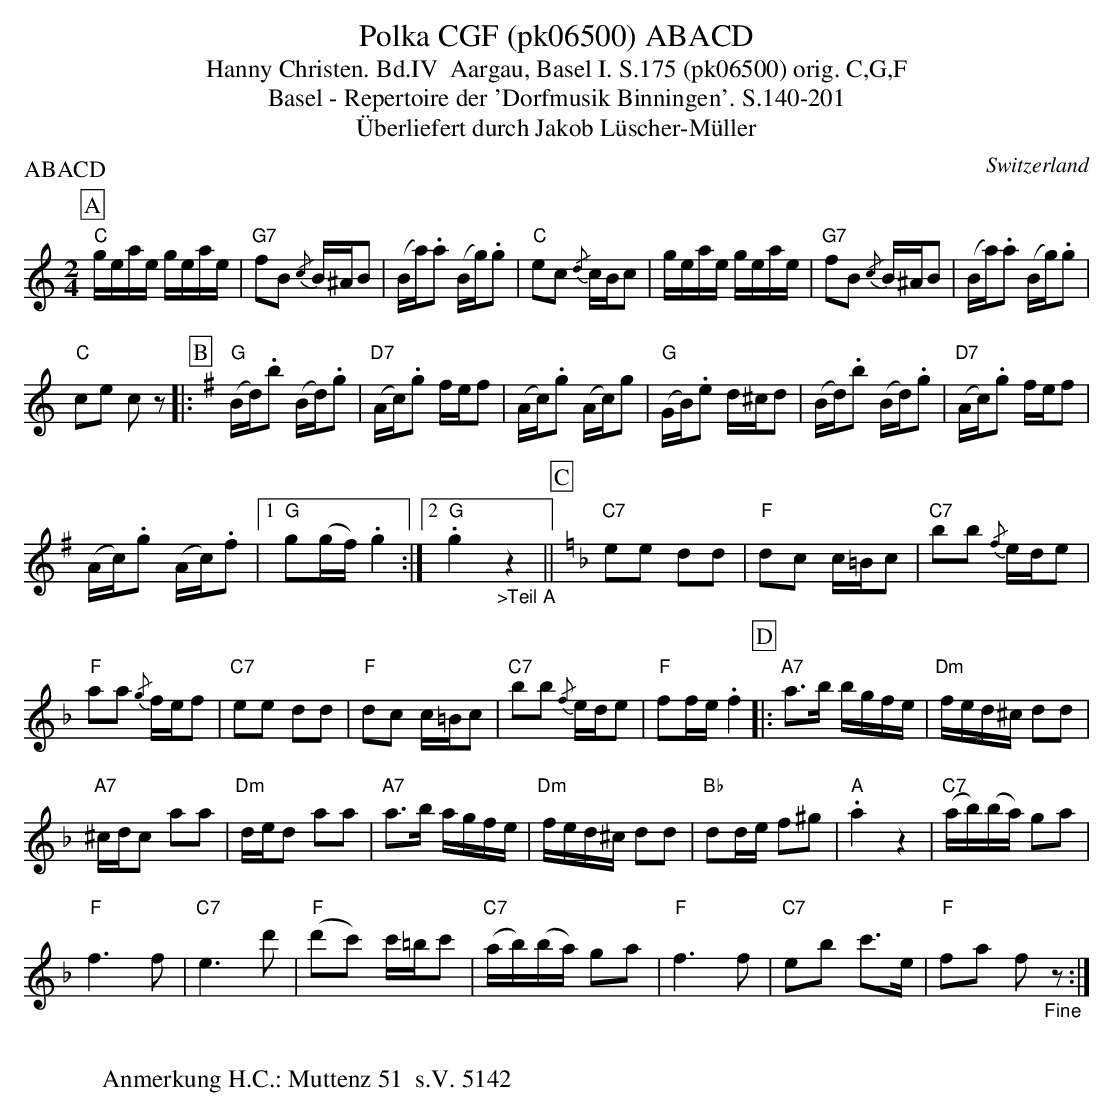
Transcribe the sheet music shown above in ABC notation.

X:1
T:Polka CGF (pk06500) ABACD
T:Hanny Christen. Bd.IV  Aargau, Basel I. S.175 (pk06500) orig. C,G,F
T: Basel - Repertoire der 'Dorfmusik Binningen'. S.140-201
T:Überliefert durch Jakob Lüscher-Müller
P:ABACD
M:2/4
L:1/16
O:Switzerland
K:C major
[P:A] "C"geae geae | "G7"f2B2 {/c}B^AB2 | (Ba).a2 (Bg).g2 | "C"e2c2 {/d}cBc2 | geae geae | "G7"f2B2 {/c}B^AB2 | (Ba).a2 (Bg).g2 |
"C"c2e2 c2z2 |: [P:B] [K:G] ("G"Bd).b2 (Bd).g2 | ("D7"Ac).g2 fef2 | (Ac).g2 (Ac)g2 | ("G"GB).e2 d^cd2 | (Bd).b2 (Bd).g2 |  ("D7"Ac).g2 fef2 |
(Ac).g2 (Ac).f2 |1 "G"g2(gf).g4 :|2 "G".g4"_>Teil A"z4 || [P:C] [K:F]  "C7"e2e2 d2d2 | "F"d2c2 c=Bc2 | "C7"b2b2 {/f}ede2 |
"F"a2a2 {/g}fef2 | "C7"e2e2 d2d2 | "F"d2c2 c=Bc2 | "C7"b2b2 {/f}ede2 | "F"f2fe .f4 [P:D] |: "A7"a3b bgfe | "Dm"fed^c d2d2 |
"A7"^cdc2 a2a2 | "Dm"ded2 a2a2 | "A7"a3b agfe | "Dm"fed^c d2d2 | "Bb"d2de f2^g2 | "A".a4z4 | ("C7"ab)(ba) g2a2 |
"F"f6f2 | "C7"e6d'2 | ("F"d'2c'2) c'=bc'2 | ("C7"ab)(ba) g2a2 | "F"f6f2 | "C7"e2b2 c'3e | "F"f2a2 f2"_Fine"z2 :|
W:
W:Anmerkung H.C.: Muttenz 51  s.V. 5142
